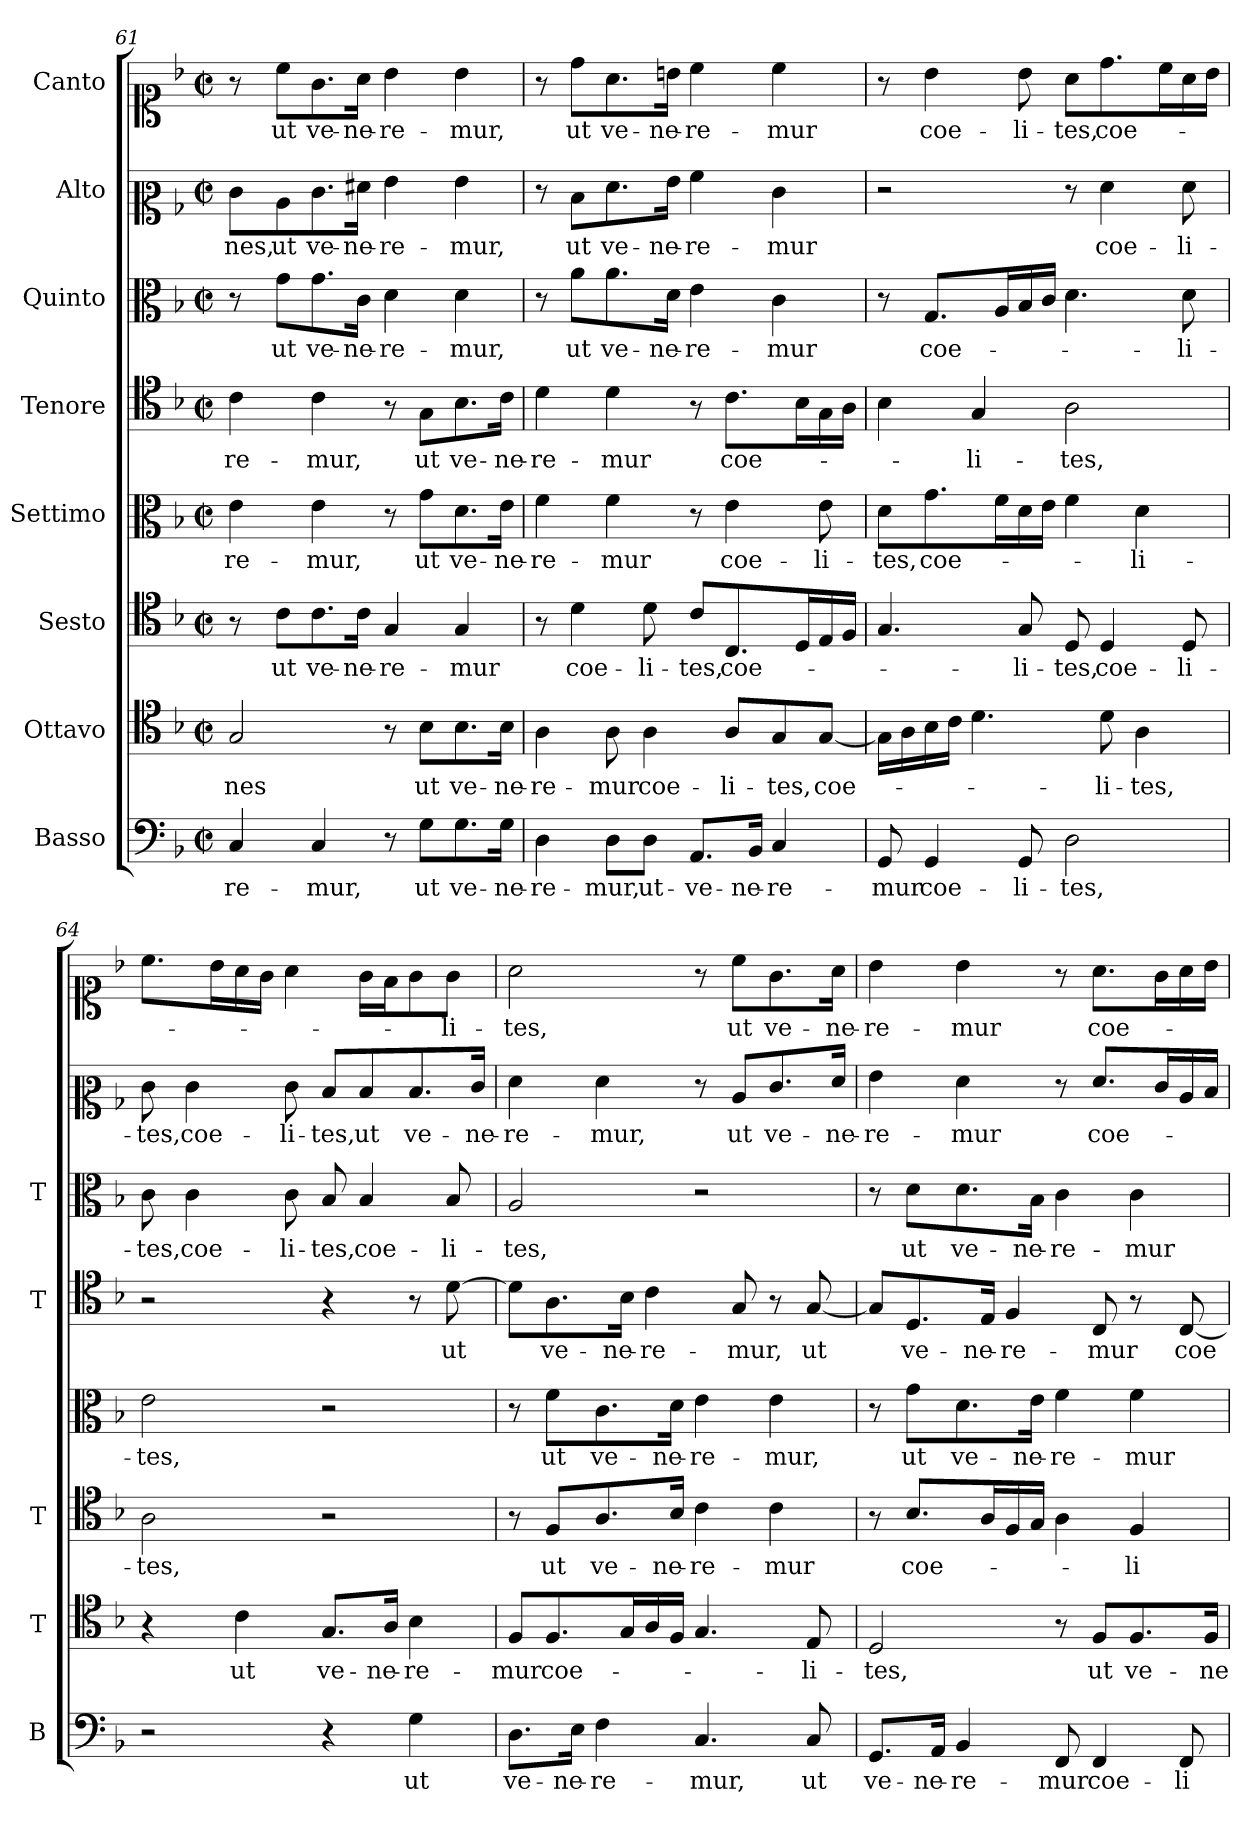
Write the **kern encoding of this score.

**kern	**text	**kern	**text	**kern	**text	**kern	**text	**kern	**text	**kern	**text	**kern	**text	**kern	**text
*part8	*part8	*part7	*part7	*part6	*part6	*part5	*part5	*part4	*part4	*part3	*part3	*part2	*part2	*part1	*part1
*staff8	*staff8	*staff7	*staff7	*staff6	*staff6	*staff5	*staff5	*staff4	*staff4	*staff3	*staff3	*staff2	*staff2	*staff1	*staff1
*I"Basso	*	*I"Ottavo	*	*I"Sesto	*	*I"Settimo	*	*I"Tenore	*	*I"Quinto	*	*I"Alto	*	*I"Canto	*
*I'B	*	*I'T	*	*I'T	*	*	*	*I'T	*	*I'T	*	*	*	*	*
*clefF4	*	*clefC4	*	*clefC4	*	*clefC3	*	*clefC4	*	*clefC3	*	*clefC2	*	*clefC1	*
*k[b-]	*	*k[b-]	*	*k[b-]	*	*k[b-]	*	*k[b-]	*	*k[b-]	*	*k[b-]	*	*k[b-]	*
*F:	*	*F:	*	*F:	*	*F:	*	*F:	*	*F:	*	*F:	*	*F:	*
*M2/2	*	*M2/2	*	*M2/2	*	*M2/2	*	*M2/2	*	*M2/2	*	*M2/2	*	*M2/2	*
*met(c|)	*	*met(c|)	*	*met(c|)	*	*met(c|)	*	*met(c|)	*	*met(c|)	*	*met(c|)	*	*met(c|)	*
=61	=61	=61	=61	=61	=61	=61	=61	=61	=61	=61	=61	=61	=61	=61	=61
!	!LO:LY:b	!	!LO:LY:b	!	!	!	!LO:LY:b	!	!LO:LY:b	!	!	!	!LO:LY:b	!	!
4C/	-re-	2G/	-nes	8r	.	4e\	-re-	4c\	-re-	8r	.	8e\L	-nes,	8r	.
!	!	!	!	!	!LO:LY:b	!	!	!	!	!	!LO:LY:b	!	!LO:LY:b	!	!LO:LY:b
.	.	.	.	8c\L	ut	.	.	.	.	8g\L	ut	8c\	ut	8cc\L	ut
!	!LO:LY:b	!	!	!	!LO:LY:b	!	!LO:LY:b	!	!LO:LY:b	!	!LO:LY:b	!	!LO:LY:b	!	!LO:LY:b
4C/	-mur,	.	.	8.c\	ve-	4e\	-mur,	4c\	-mur,	8.g\	ve-	8.e\	ve-	8.g\	ve-
!	!	!	!	!	!LO:LY:b	!	!	!	!	!	!LO:LY:b	!	!LO:LY:b	!	!LO:LY:b
.	.	.	.	16c\Jk	-ne-	.	.	.	.	16c\Jk	-ne-	16f#X\Jk	-ne-	16a\Jk	-ne-
!	!	!	!	!	!LO:LY:b	!	!	!	!	!	!LO:LY:b	!	!LO:LY:b	!	!LO:LY:b
8r	.	8r	.	4G/	-re-	8r	.	8r	.	4d\	-re-	4g\	-re-	4b-\	-re-
!	!LO:LY:b	!	!LO:LY:b	!	!	!	!LO:LY:b	!	!LO:LY:b	!	!	!	!	!	!
8G\L	ut	8B-\L	ut	.	.	8g\L	ut	8G\L	ut	.	.	.	.	.	.
!	!LO:LY:b	!	!LO:LY:b	!	!LO:LY:b	!	!LO:LY:b	!	!LO:LY:b	!	!LO:LY:b	!	!LO:LY:b	!	!LO:LY:b
8.G\	ve-	8.B-\	ve-	4G/	-mur	8.d\	ve-	8.B-\	ve-	4d\	-mur,	4g\	-mur,	4b-\	-mur,
!	!LO:LY:b	!	!LO:LY:b	!	!	!	!LO:LY:b	!	!LO:LY:b	!	!	!	!	!	!
16G\Jk	-ne-	16B-\Jk	-ne-	.	.	16e\Jk	-ne-	16c\Jk	-ne-	.	.	.	.	.	.
!!LO:PB:g=z
=62	=62	=62	=62	=62	=62	=62	=62	=62	=62	=62	=62	=62	=62	=62	=62
!	!LO:LY:b	!	!LO:LY:b	!	!	!	!LO:LY:b	!	!LO:LY:b	!	!	!	!	!	!
4D\	-re-	4A\	-re-	8r	.	4f\	-re-	4d\	-re-	8r	.	8r	.	8r	.
!	!	!	!	!	!LO:LY:b	!	!	!	!	!	!LO:LY:b	!	!LO:LY:b	!	!LO:LY:b
.	.	.	.	4d\	coe-	.	.	.	.	8a\L	ut	8d\L	ut	8dd\L	ut
!	!LO:LY:b	!	!LO:LY:b	!	!	!	!LO:LY:b	!	!LO:LY:b	!	!LO:LY:b	!	!LO:LY:b	!	!LO:LY:b
8D\L	-mur,	8A\	-mur	.	.	4f\	-mur	4d\	-mur	8.a\	ve-	8.f\	ve-	8.a\	ve-
!	!LO:LY:b	!	!LO:LY:b	!	!LO:LY:b	!	!	!	!	!	!	!	!	!	!
8D\J	ut-	4A\	coe-	8d\	-li-	.	.	.	.	.	.	.	.	.	.
!	!	!	!	!	!	!	!	!	!	!	!LO:LY:b	!	!LO:LY:b	!	!LO:LY:b
.	.	.	.	.	.	.	.	.	.	16d\Jk	-ne-	16g\Jk	-ne-	16bn\Jk	-ne-
!	!LO:LY:b	!	!	!	!LO:LY:b	!	!	!	!	!	!LO:LY:b	!	!LO:LY:b	!	!LO:LY:b
8.AA/L	-ve-	.	.	8c/L	-tes,	8r	.	8r	.	4e\	-re-	4a\	re-	4cc\	-re-
!	!	!	!LO:LY:b	!	!LO:LY:b	!	!LO:LY:b	!	!LO:LY:b	!	!	!	!	!	!
.	.	8A/L	-li-	8.C/	coe-	4e\	coe-	8.c\L	coe-	.	.	.	.	.	.
!	!LO:LY:b	!	!	!	!	!	!	!	!	!	!	!	!	!	!
16BB-/Jk	-ne-	.	.	.	.	.	.	.	.	.	.	.	.	.	.
!	!LO:LY:b	!	!LO:LY:b	!	!	!	!	!	!	!	!LO:LY:b	!	!LO:LY:b	!	!LO:LY:b
4C/	-re-	8G/	-tes,	.	.	.	.	.	.	4c\	-mur	4e\	-mur	4cc\	-mur
.	.	.	.	16D/L	.	.	.	16B-\L	.	.	.	.	.	.	.
!	!	!	!LO:LY:b	!	!	!	!LO:LY:b	!	!	!	!	!	!	!	!
.	.	[<8G/J	coe-	16E/	.	8e\	-li-	16G\	.	.	.	.	.	.	.
.	.	.	.	16F/JJ	.	.	.	16A\JJ	.	.	.	.	.	.	.
=63	=63	=63	=63	=63	=63	=63	=63	=63	=63	=63	=63	=63	=63	=63	=63
!	!LO:LY:b	!	!	!	!	!	!LO:LY:b	!	!	!	!	!	!	!	!
8GG/	-mur	16G\LL]	.	4.G/	.	8d\L	-tes,	4B-\	.	8r	.	2r	.	8r	.
.	.	16A\	.	.	.	.	.	.	.	.	.	.	.	.	.
!	!LO:LY:b	!	!	!	!	!	!LO:LY:b	!	!	!	!LO:LY:b	!	!	!	!LO:LY:b
4GG/	coe-	16B-\	.	.	.	8.g\	coe-	.	.	8.G/L	coe-	.	.	4b-\	coe-
.	.	16c\JJ	.	.	.	.	.	.	.	.	.	.	.	.	.
!	!	!	!	!	!	!	!	!	!LO:LY:b	!	!	!	!	!	!
.	.	4.d\	.	.	.	.	.	4G/	-li-	.	.	.	.	.	.
.	.	.	.	.	.	16f\L	.	.	.	16A/L	.	.	.	.	.
!	!LO:LY:b	!	!	!	!LO:LY:b	!	!	!	!	!	!	!	!	!	!LO:LY:b
8GG/	-li-	.	.	8G/	-li-	16d\	.	.	.	16B-/	.	.	.	8b-\	-li-
.	.	.	.	.	.	16e\JJ	.	.	.	16c/JJ	.	.	.	.	.
!	!LO:LY:b	!	!	!	!LO:LY:b	!	!	!	!LO:LY:b	!	!	!	!	!	!LO:LY:b
2D\	-tes,	.	.	8D/	-tes,	4f\	.	2A\	-tes,	4.d\	.	8r	.	8a\L	-tes,
!	!	!	!LO:LY:b	!	!LO:LY:b	!	!	!	!	!	!	!	!LO:LY:b	!	!LO:LY:b
.	.	8d\	-li-	4D/	coe-	.	.	.	.	.	.	4f\	coe-	8.dd\	coe-
!	!	!	!LO:LY:b	!	!	!	!LO:LY:b	!	!	!	!	!	!	!	!
.	.	4A\	-tes,	.	.	4d\	-li-	.	.	.	.	.	.	.	.
.	.	.	.	.	.	.	.	.	.	.	.	.	.	16cc\L	.
!	!	!	!	!	!LO:LY:b	!	!	!	!	!	!LO:LY:b	!	!LO:LY:b	!	!
.	.	.	.	8D/	-li-	.	.	.	.	8d\	-li-	8f\	-li-	16a\	.
.	.	.	.	.	.	.	.	.	.	.	.	.	.	16b-\JJ	.
=64	=64	=64	=64	=64	=64	=64	=64	=64	=64	=64	=64	=64	=64	=64	=64
!	!	!	!	!	!LO:LY:b	!	!LO:LY:b	!	!	!	!LO:LY:b	!	!LO:LY:b	!	!
2r	.	4r	.	2A\	-tes,	2e\	-tes,	2r	.	8c\	-tes,	8e\	-tes,	8.cc\L	.
!	!	!	!	!	!	!	!	!	!	!	!LO:LY:b	!	!LO:LY:b	!	!
.	.	.	.	.	.	.	.	.	.	4c\	coe-	4e\	coe-	.	.
.	.	.	.	.	.	.	.	.	.	.	.	.	.	16b-\L	.
!	!	!	!LO:LY:b	!	!	!	!	!	!	!	!	!	!	!	!
.	.	4c\	ut	.	.	.	.	.	.	.	.	.	.	16a\	.
.	.	.	.	.	.	.	.	.	.	.	.	.	.	16g\JJ	.
!	!	!	!	!	!	!	!	!	!	!	!LO:LY:b	!	!LO:LY:b	!	!
.	.	.	.	.	.	.	.	.	.	8c\	-li-	8e\	-li-	4a\	.
!	!	!	!LO:LY:b	!	!	!	!	!	!	!	!LO:LY:b	!	!LO:LY:b	!	!
4r	.	8.G/L	ve-	2r	.	2r	.	4r	.	8B-/	-tes,	8d/L	-tes,	.	.
!	!	!	!	!	!	!	!	!	!	!	!LO:LY:b	!	!LO:LY:b	!	!
.	.	.	.	.	.	.	.	.	.	4B-/	coe-	8d/	ut	16g\LL	.
!	!	!	!LO:LY:b	!	!	!	!	!	!	!	!	!	!	!	!
.	.	16A/Jk	-ne-	.	.	.	.	.	.	.	.	.	.	16f\J	.
!	!LO:LY:b	!	!LO:LY:b	!	!	!	!	!	!	!	!	!	!LO:LY:b	!	!
4G\	ut	4B-\	-re-	.	.	.	.	8r	.	.	.	8.d/	ve-	8g\	.
!	!	!	!	!	!	!	!	!	!LO:LY:b	!	!LO:LY:b	!	!	!	!LO:LY:b
.	.	.	.	.	.	.	.	[>8d\	ut	8B-/	-li-	.	.	8g\J	-li-
!	!	!	!	!	!	!	!	!	!	!	!	!	!LO:LY:b	!	!
.	.	.	.	.	.	.	.	.	.	.	.	16e/Jk	-ne-	.	.
!!LO:LB:g=z
=65	=65	=65	=65	=65	=65	=65	=65	=65	=65	=65	=65	=65	=65	=65	=65
!	!LO:LY:b	!	!LO:LY:b	!	!	!	!	!	!	!	!LO:LY:b	!	!LO:LY:b	!	!LO:LY:b
8.D\L	ve-	8F/L	-mur	8r	.	8r	.	8d\L]	.	2A/	-tes,	4f\	-re-	2a\	-tes,
!	!	!	!LO:LY:b	!	!LO:LY:b	!	!LO:LY:b	!	!LO:LY:b	!	!	!	!	!	!
.	.	8.F/	coe-	8F/L	ut	8f\L	ut	8.A\	ve-	.	.	.	.	.	.
!	!LO:LY:b	!	!	!	!	!	!	!	!	!	!	!	!	!	!
16E\Jk	-ne-	.	.	.	.	.	.	.	.	.	.	.	.	.	.
!	!LO:LY:b	!	!	!	!LO:LY:b	!	!LO:LY:b	!	!	!	!	!	!LO:LY:b	!	!
4F\	-re-	.	.	8.A/	ve-	8.c\	ve-	.	.	.	.	4f\	-mur,	.	.
!	!	!	!	!	!	!	!	!	!LO:LY:b	!	!	!	!	!	!
.	.	16G/L	.	.	.	.	.	16B-\Jk	-ne-	.	.	.	.	.	.
!	!	!	!	!	!	!	!	!	!LO:LY:b	!	!	!	!	!	!
.	.	16A/	.	.	.	.	.	4c\	-re-	.	.	.	.	.	.
!	!	!	!	!	!LO:LY:b	!	!LO:LY:b	!	!	!	!	!	!	!	!
.	.	16F/JJ	.	16B-/Jk	-ne-	16d\Jk	-ne-	.	.	.	.	.	.	.	.
!	!LO:LY:b	!	!	!	!LO:LY:b	!	!LO:LY:b	!	!	!	!	!	!	!	!
4.C/	-mur,	4.G/	.	4c\	-re-	4e\	-re-	.	.	2r	.	8r	.	8r	.
!	!	!	!	!	!	!	!	!	!LO:LY:b	!	!	!	!LO:LY:b	!	!LO:LY:b
.	.	.	.	.	.	.	.	8G/	-mur,	.	.	8c/L	ut	8cc\L	ut
!	!	!	!	!	!LO:LY:b	!	!LO:LY:b	!	!	!	!	!	!LO:LY:b	!	!LO:LY:b
.	.	.	.	4c\	-mur	4e\	-mur,	8r	.	.	.	8.e/	ve-	8.g\	ve-
!	!LO:LY:b	!	!LO:LY:b	!	!	!	!	!	!LO:LY:b	!	!	!	!	!	!
8C/	ut	8E/	-li-	.	.	.	.	[<8G/	ut	.	.	.	.	.	.
!	!	!	!	!	!	!	!	!	!	!	!	!	!LO:LY:b	!	!LO:LY:b
.	.	.	.	.	.	.	.	.	.	.	.	16f/Jk	-ne-	16a\Jk	-ne-
=66	=66	=66	=66	=66	=66	=66	=66	=66	=66	=66	=66	=66	=66	=66	=66
!	!LO:LY:b	!	!LO:LY:b	!	!	!	!	!	!	!	!	!	!LO:LY:b	!	!LO:LY:b
8.GG/L	ve-	2D/	-tes,	8r	.	8r	.	8G/L]	.	8r	.	4g\	-re-	4b-\	-re-
!	!	!	!	!	!LO:LY:b	!	!LO:LY:b	!	!LO:LY:b	!	!LO:LY:b	!	!	!	!
.	.	.	.	8.B-/L	coe-	8g\L	ut	8.D/	ve-	8d\L	ut	.	.	.	.
!	!LO:LY:b	!	!	!	!	!	!	!	!	!	!	!	!	!	!
16AA/Jk	-ne-	.	.	.	.	.	.	.	.	.	.	.	.	.	.
!	!LO:LY:b	!	!	!	!	!	!LO:LY:b	!	!	!	!LO:LY:b	!	!LO:LY:b	!	!LO:LY:b
4BB-/	-re-	.	.	.	.	8.d\	ve-	.	.	8.d\	ve-	4f\	-mur	4b-\	-mur
!	!	!	!	!	!	!	!	!	!LO:LY:b	!	!	!	!	!	!
.	.	.	.	16A/L	.	.	.	16E/Jk	-ne-	.	.	.	.	.	.
!	!	!	!	!	!	!	!	!	!LO:LY:b	!	!	!	!	!	!
.	.	.	.	16F/	.	.	.	4F/	-re-	.	.	.	.	.	.
!	!	!	!	!	!	!	!LO:LY:b	!	!	!	!LO:LY:b	!	!	!	!
.	.	.	.	16G/JJ	.	16e\Jk	-ne-	.	.	16B-\Jk	-ne-	.	.	.	.
!	!LO:LY:b	!	!	!	!	!	!LO:LY:b	!	!	!	!LO:LY:b	!	!	!	!
8FF/	-mur	8r	.	4A\	.	4f\	-re-	.	.	4c\	-re-	8r	.	8r	.
!	!LO:LY:b	!	!LO:LY:b	!	!	!	!	!	!LO:LY:b	!	!	!	!LO:LY:b	!	!LO:LY:b
4FF/	coe-	8F/L	ut	.	.	.	.	8C/	-mur	.	.	8.f/L	coe-	8.a\L	coe-
!	!	!	!LO:LY:b	!	!LO:LY:b	!	!LO:LY:b	!	!	!	!LO:LY:b	!	!	!	!
.	.	8.F/	ve-	4F/	-li-	4f\	-mur	8r	.	4c\	-mur	.	.	.	.
.	.	.	.	.	.	.	.	.	.	.	.	16e/L	.	16g\L	.
!	!LO:LY:b	!	!	!	!	!	!	!	!LO:LY:b	!	!	!	!	!	!
8FF/	-li-	.	.	.	.	.	.	[<8C/	coe-	.	.	16c/	.	16a\	.
!	!	!	!LO:LY:b	!	!	!	!	!	!	!	!	!	!	!	!
.	.	16F/Jk	-ne-	.	.	.	.	.	.	.	.	16d/JJ	.	16b-\JJ	.
=	=	=	=	=	=	=	=	=	=	=	=	=	=	=	=
*-	*-	*-	*-	*-	*-	*-	*-	*-	*-	*-	*-	*-	*-	*-	*-
